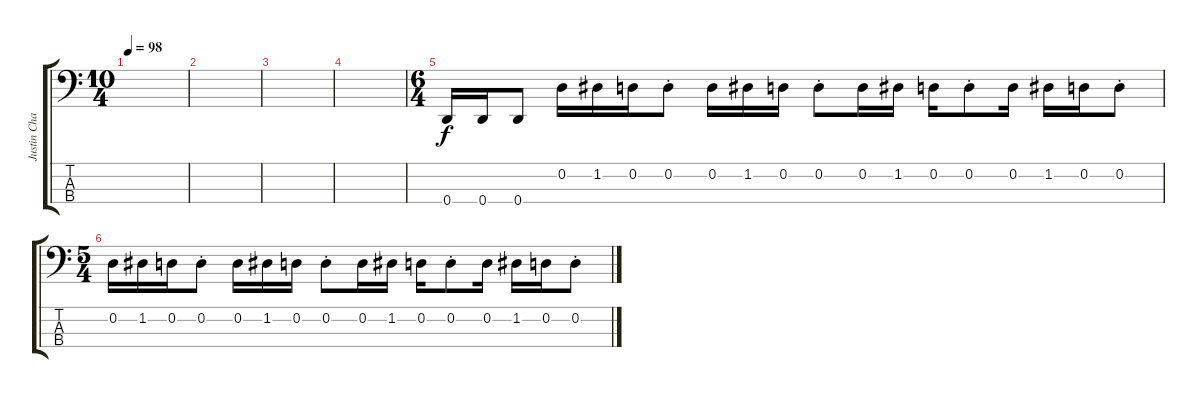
\track ("Justin Chancellor" "Justin Cha") {instrument electricbasspick}
\staff {score tabs}
\tuning (G2 D2 A1 D1) {hide}
\ts (10 4)
\tempo 98
\clef f4
\ks c
|
|
|
|
\ts (6 4)
0.4.16 0.4.16 0.4.8 0.2.16 1.2.16 0.2.16 0.2{st}.8 0.2.16 1.2.16 0.2.16 0.2{st}.8 0.2.16 1.2.16 0.2.16 0.2{st}.8 0.2.16 1.2.16 0.2.16 0.2{st}.8 |
\ts (5 4)
0.2.16 1.2.16 0.2.16 0.2{st}.8 0.2.16 1.2.16 0.2.16 0.2{st}.8 0.2.16 1.2.16 0.2.16 0.2{st}.8 0.2.16 1.2.16 0.2.16 0.2{st}.8
